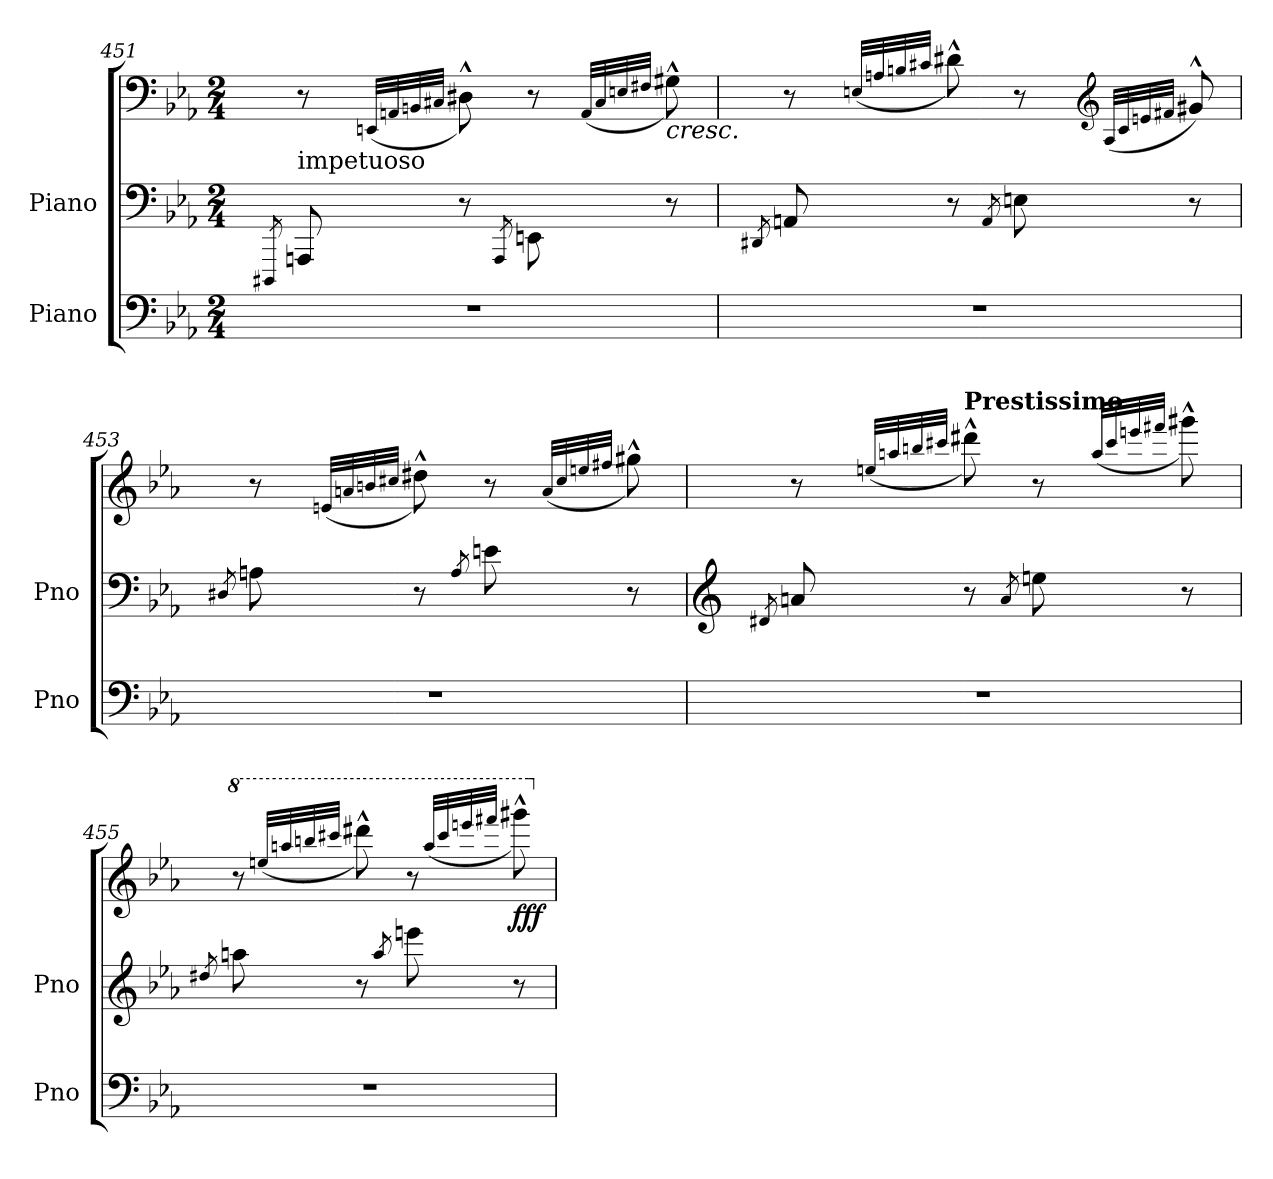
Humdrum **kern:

**kern	**kern	**kern	**dynam
*part2	*part1	*part1	*part1
*staff3	*staff2	*staff1	*staff1/2
*I"Piano	*I"Piano	*	*
*I'Pno	*I'Pno	*	*
*clefF4	*clefF4	*clefF4	*
*k[b-e-a-]	*k[b-e-a-]	*k[b-e-a-]	*
*M2/4	*M2/4	*M2/4	*
=451	=451	=451	=451
.	8qDDD#X/	.	.
!	!	!LO:TX:b:t=impetuoso	!
2r	8AAAn/	8r	.
.	.	(<32qEEn/LLL	.
.	.	32qAAn/	.
.	.	32qBBn/	.
.	.	32qC#X/JJJ	.
.	8r	8D#X^^\)	.
.	8qAAA/	.	.
.	8EEn\	8r	.
.	.	(<32qAA/LLL	.
.	.	32qC#/	.
.	.	32qEn/	.
.	.	32qF#X/JJJ	.
!	!	!LO:TX:b:i:t=cresc.	!
.	8r	8G#X^^\)	.
!!LO:LB:g=z
=452	=452	=452	=452
.	8qDD#X/	.	.
2r	8AAn/	8r	.
.	.	(<32qEn/LLL	.
.	.	32qAn/	.
.	.	32qBn/	.
.	.	32qc#X/JJJ	.
.	8r	8d#X^^\)	.
.	8qAA/	.	.
.	8En\	8r	.
*	*	*clefG2	*
.	.	(<32qA/LLL	.
.	.	32qc#/	.
.	.	32qen/	.
.	.	32qf#X/JJJ	.
.	8r	8g#X^^/)	.
=453	=453	=453	=453
.	8qD#X/	.	.
2r	8An\	8r	.
.	.	(<32qen/LLL	.
.	.	32qan/	.
.	.	32qbn/	.
.	.	32qcc#X/JJJ	.
.	8r	8dd#X^^\)	.
.	8qA/	.	.
.	8en\	8r	.
.	.	(<32qa/LLL	.
.	.	32qcc#/	.
.	.	32qeen/	.
.	.	32qff#X/JJJ	.
.	8r	8gg#X^^\)	.
!!LO:LB:g=z
=454	=454	=454	=454
*	*clefG2	*	*
.	8qd#X/	.	.
2r	8an/	8r	.
.	.	(<32qeen/LLL	.
.	.	32qaan/	.
.	.	32qbbn/	.
.	.	32qccc#X/JJJ	.
!	!	!LO:TX:a:B:t=Prestissimo	!
.	8r	8ddd#X^^\)	.
.	8qa/	.	.
.	8een\	8r	.
.	.	(<32qaa/LLL	.
.	.	32qccc#/	.
.	.	32qeeen/	.
.	.	32qfff#X/JJJ	.
.	8r	8ggg#X^^\)	.
=455	=455	=455	=455
.	8qdd#X/	.	.
*	*	*8va	*
2r	8aan\	8r	.
.	.	(<32qeeen/LLL	.
.	.	32qaaan/	.
.	.	32qbbbn/	.
.	.	32qcccc#X/JJJ	.
.	8r	8dddd#X^^\)	.
.	8qaa/	.	.
.	8eeen\	8r	.
.	.	(<32qaaa/LLL	.
.	.	32qcccc#/	.
.	.	32qeeeen/	.
.	.	32qffff#X/JJJ	.
!	!	!	!LO:DY:b
.	8r	8gggg#X^^\)	fff
*	*	*X8va	*
=	=	=	=
*-	*-	*-	*-
